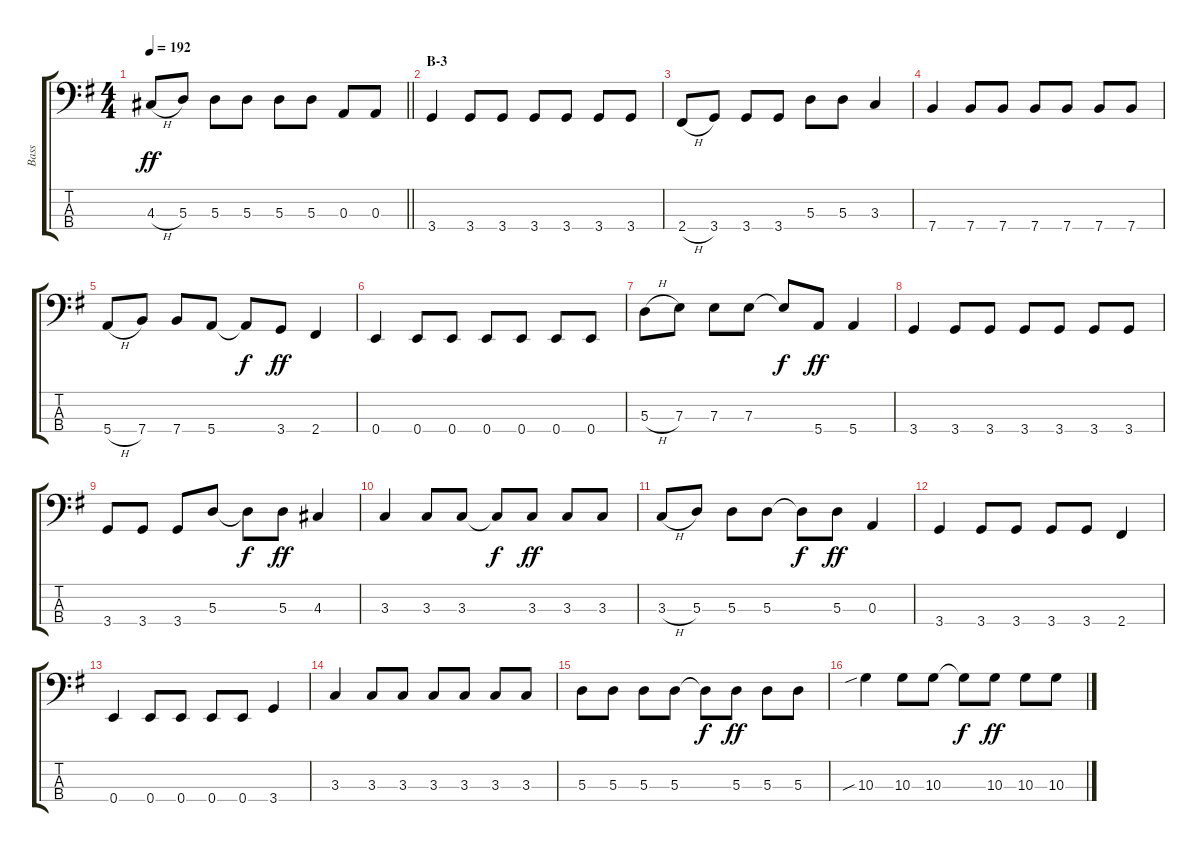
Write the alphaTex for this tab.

\track ("Bass" "Bass") {instrument electricbasspick}
\staff {score tabs}
\tuning (G2 D2 A1 E1) {hide}
\ts (4 4)
\tempo 192
\clef f4
\barLineRight lightlight
\ks g
4.3{h}.8{dy ff} 5.3.8 5.3.8 5.3.8 5.3.8 5.3.8 0.3.8 0.3.8 |
\section ("" "B-3")
3.4.4 3.4.8 3.4.8 3.4.8 3.4.8 3.4.8 3.4.8 |
2.4{h}.8 3.4.8 3.4.8 3.4.8 5.3.8 5.3.8 3.3.4 |
7.4.4 7.4.8 7.4.8 7.4.8 7.4.8 7.4.8 7.4.8 |
5.4{h}.8 7.4.8 7.4.8 5.4.8 5.4{t}.8{dy f} 3.4.8{dy ff} 2.4.4 |
0.4.4 0.4.8 0.4.8 0.4.8 0.4.8 0.4.8 0.4.8 |
5.3{h}.8 7.3.8 7.3.8 7.3.8 7.3{t}.8{dy f} 5.4.8{dy ff} 5.4.4 |
3.4.4 3.4.8 3.4.8 3.4.8 3.4.8 3.4.8 3.4.8 |
3.4.8 3.4.8 3.4.8 5.3.8 5.3{t}.8{dy f} 5.3.8{dy ff} 4.3.4 |
3.3.4 3.3.8 3.3.8 3.3{t}.8{dy f} 3.3.8{dy ff} 3.3.8 3.3.8 |
3.3{h}.8 5.3.8 5.3.8 5.3.8 5.3{t}.8{dy f} 5.3.8{dy ff} 0.3.4 |
3.4.4 3.4.8 3.4.8 3.4.8 3.4.8 2.4.4 |
0.4.4 0.4.8 0.4.8 0.4.8 0.4.8 3.4.4 |
3.3.4 3.3.8 3.3.8 3.3.8 3.3.8 3.3.8 3.3.8 |
5.3.8 5.3.8 5.3.8 5.3.8 5.3{t}.8{dy f} 5.3.8{dy ff} 5.3.8 5.3.8 |
10.3{sib}.4 10.3.8 10.3.8 10.3{t}.8{dy f} 10.3.8{dy ff} 10.3.8 10.3.8
